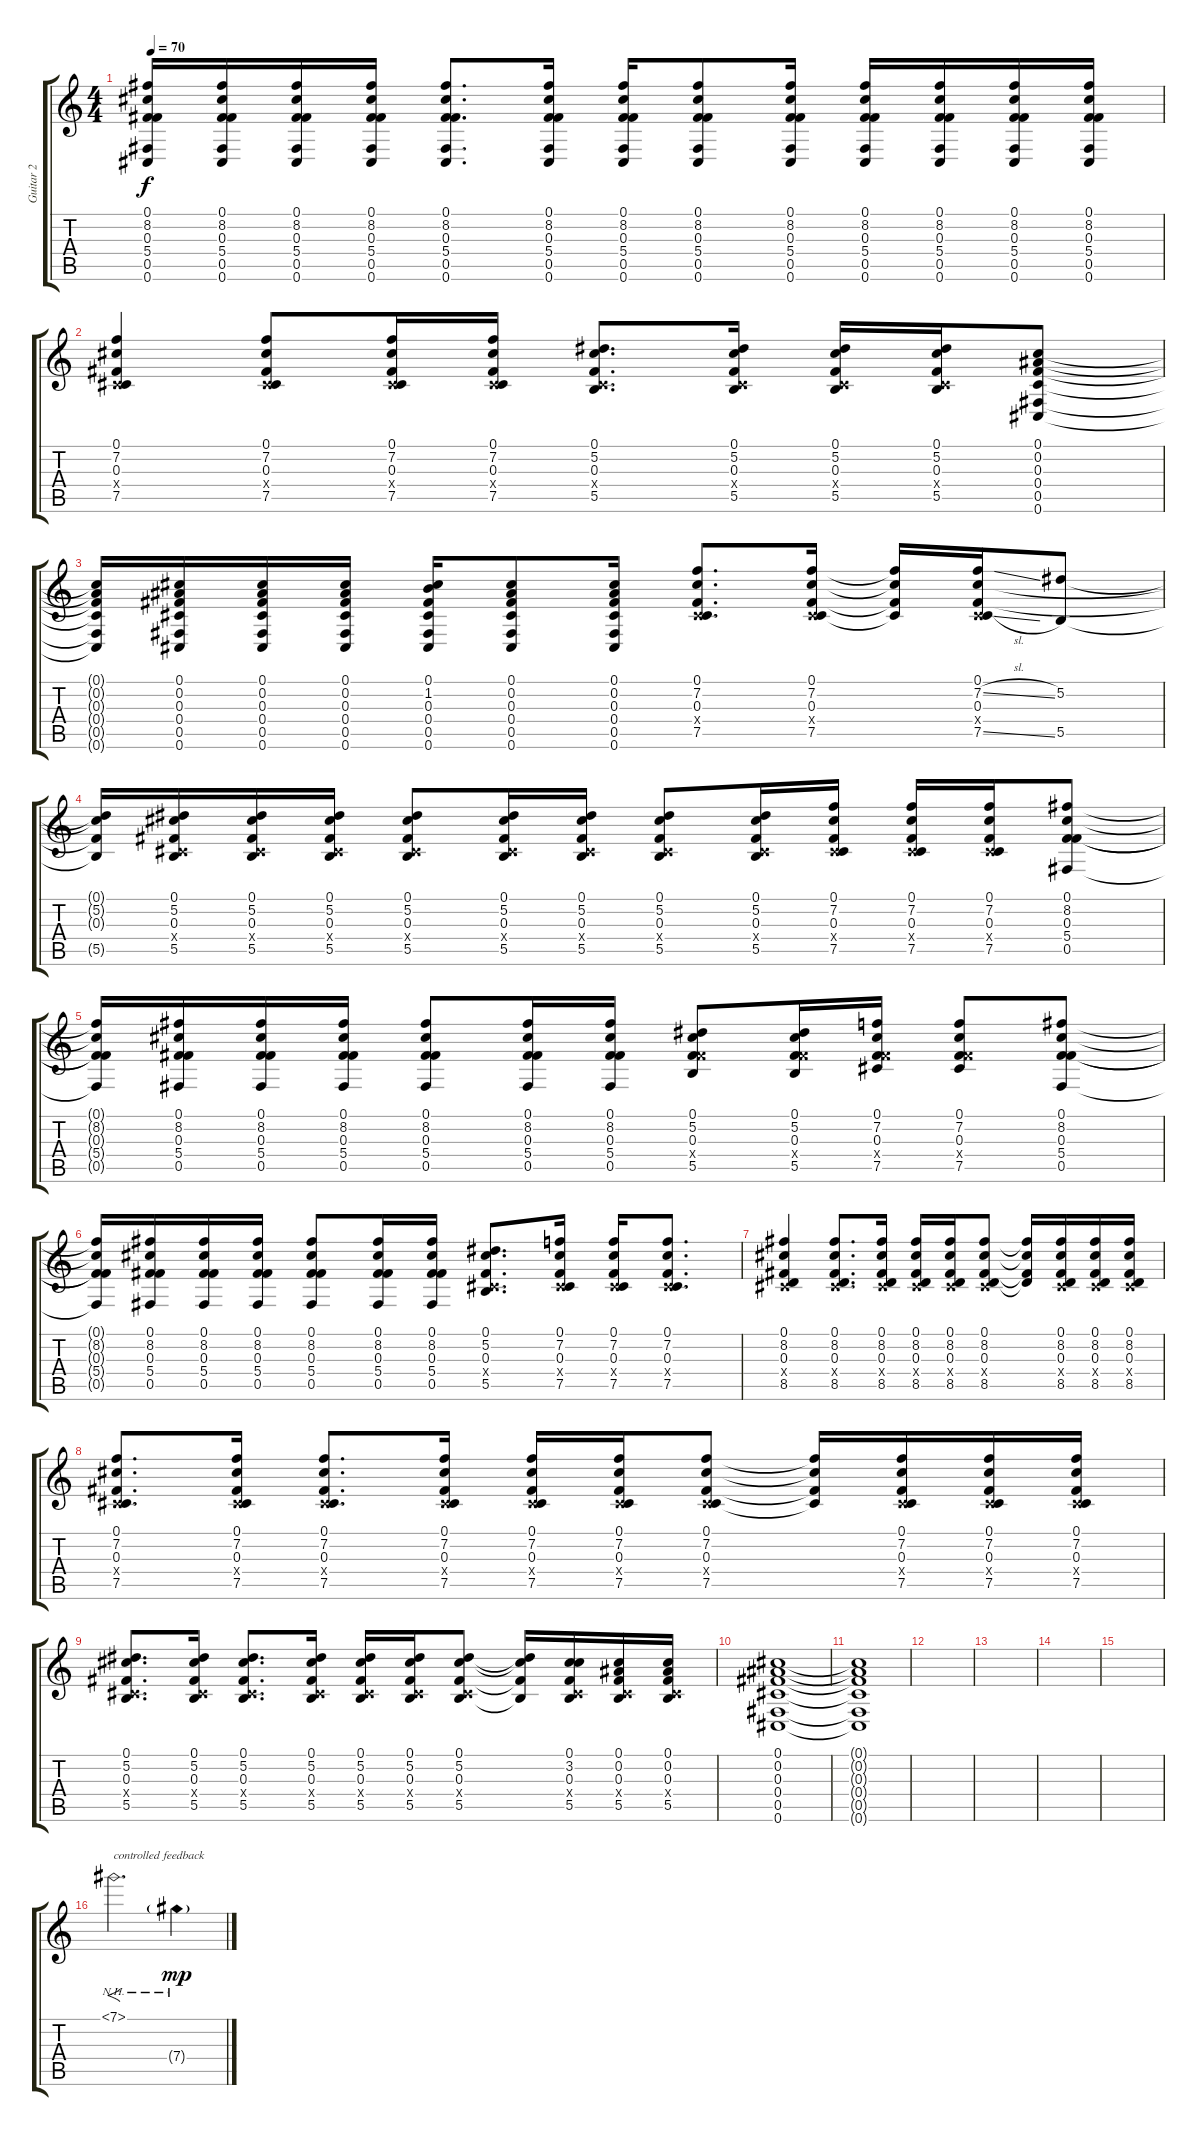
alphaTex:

\track ("Guitar 2" "Guitar 2") {instrument distortionguitar}
\staff {score tabs}
\tuning (Db4 Bb3 Gb3 Db3 Gb2 Db2) {hide}
\ts (4 4)
\tempo 70
\clef g2
\ks c
(0.1{t} 8.2{t} 0.3{t} 5.4{t} 0.5{t} 0.6{t}).16{dy f} (0.1 8.2 0.3 5.4 0.5 0.6).16 (0.1 8.2 0.3 5.4 0.5 0.6).16 (0.1 8.2 0.3 5.4 0.5 0.6).16 (0.1 8.2 0.3 5.4 0.5 0.6).8{d} (0.1 8.2 0.3 5.4 0.5 0.6).16 (0.1 8.2 0.3 5.4 0.5 0.6).16 (0.1 8.2 0.3 5.4 0.5 0.6).8 (0.1 8.2 0.3 5.4 0.5 0.6).16 (0.1 8.2 0.3 5.4 0.5 0.6).16 (0.1 8.2 0.3 5.4 0.5 0.6).16 (0.1 8.2 0.3 5.4 0.5 0.6).16 (0.1 8.2 0.3 5.4 0.5 0.6).16 |
(0.1 7.2 0.3 0.4{x} 7.5).4 (0.1 7.2 0.3 0.4{x} 7.5).8 (0.1 7.2 0.3 0.4{x} 7.5).16 (0.1 7.2 0.3 0.4{x} 7.5).16 (0.1 5.2 0.3 0.4{x} 5.5).8{d} (0.1 5.2 0.3 0.4{x} 5.5).16 (0.1 5.2 0.3 0.4{x} 5.5).16 (0.1 5.2 0.3 0.4{x} 5.5).16 (0.1 0.2 0.3 0.4 0.5 0.6).8 |
(0.1{t} 0.2{t} 0.3{t} 0.4{t} 0.5{t} 0.6{t}).16 (0.1 0.2 0.3 0.4 0.5 0.6).16 (0.1 0.2 0.3 0.4 0.5 0.6).16 (0.1 0.2 0.3 0.4 0.5 0.6).16 (0.1 1.2 0.3 0.4 0.5 0.6).16 (0.1 0.2 0.3 0.4 0.5 0.6).8 (0.1 0.2 0.3 0.4 0.5 0.6).16 (0.1 7.2 0.3 0.4{x} 7.5).8{d} (0.1 7.2 0.3 0.4{x} 7.5).16 (0.1{t} 7.2{t} 0.3{t} 7.5{t}).16 (0.1 7.2{sl} 0.3 0.4{x} 7.5{sl}).16 (5.2 5.5).8 |
(0.1{t} 5.2{t} 0.3{t} 5.5{t}).16 (0.1 5.2 0.3 0.4{x} 5.5).16 (0.1 5.2 0.3 0.4{x} 5.5).16 (0.1 5.2 0.3 0.4{x} 5.5).16 (0.1 5.2 0.3 0.4{x} 5.5).8 (0.1 5.2 0.3 0.4{x} 5.5).16 (0.1 5.2 0.3 0.4{x} 5.5).16 (0.1 5.2 0.3 0.4{x} 5.5).8 (0.1 5.2 0.3 0.4{x} 5.5).16 (0.1 7.2 0.3 0.4{x} 7.5).16 (0.1 7.2 0.3 0.4{x} 7.5).16 (0.1 7.2 0.3 0.4{x} 7.5).16 (0.1 8.2 0.3 5.4 0.5).8 |
(0.1{t} 8.2{t} 0.3{t} 5.4{t} 0.5{t}).16 (0.1 8.2 0.3 5.4 0.5).16 (0.1 8.2 0.3 5.4 0.5).16 (0.1 8.2 0.3 5.4 0.5).16 (0.1 8.2 0.3 5.4 0.5).8 (0.1 8.2 0.3 5.4 0.5).16 (0.1 8.2 0.3 5.4 0.5).16 (0.1 5.2 0.3 5.4{x} 5.5).8 (0.1 5.2 0.3 5.4{x} 5.5).16 (0.1 7.2 0.3 5.4{x} 7.5).16 (0.1 7.2 0.3 5.4{x} 7.5).8 (0.1 8.2 0.3 5.4 0.5).8 |
(0.1{t} 8.2{t} 0.3{t} 5.4{t} 0.5{t}).16 (0.1 8.2 0.3 5.4 0.5).16 (0.1 8.2 0.3 5.4 0.5).16 (0.1 8.2 0.3 5.4 0.5).16 (0.1 8.2 0.3 5.4 0.5).8 (0.1 8.2 0.3 5.4 0.5).16 (0.1 8.2 0.3 5.4 0.5).16 (0.1 5.2 0.3 0.4{x} 5.5).8{d} (0.1 7.2 0.3 0.4{x} 7.5).16 (0.1 7.2 0.3 0.4{x} 7.5).16 (0.1 7.2 0.3 0.4{x} 7.5).8{d} |
(0.1 8.2 0.3 0.4{x} 8.5).4 (0.1 8.2 0.3 0.4{x} 8.5).8{d} (0.1 8.2 0.3 0.4{x} 8.5).16 (0.1 8.2 0.3 0.4{x} 8.5).16 (0.1 8.2 0.3 0.4{x} 8.5).16 (0.1 8.2 0.3 0.4{x} 8.5).8 (0.1{t} 8.2{t} 0.3{t} 8.5{t}).16 (0.1 8.2 0.3 0.4{x} 8.5).16 (0.1 8.2 0.3 0.4{x} 8.5).16 (0.1 8.2 0.3 0.4{x} 8.5).16 |
(0.1 7.2 0.3 0.4{x} 7.5).8{d} (0.1 7.2 0.3 0.4{x} 7.5).16 (0.1 7.2 0.3 0.4{x} 7.5).8{d} (0.1 7.2 0.3 0.4{x} 7.5).16 (0.1 7.2 0.3 0.4{x} 7.5).16 (0.1 7.2 0.3 0.4{x} 7.5).16 (0.1 7.2 0.3 0.4{x} 7.5).8 (0.1{t} 7.2{t} 0.3{t} 7.5{t}).16 (0.1 7.2 0.3 0.4{x} 7.5).16 (0.1 7.2 0.3 0.4{x} 7.5).16 (0.1 7.2 0.3 0.4{x} 7.5).16 |
(0.1 5.2 0.3 0.4{x} 5.5).8{d} (0.1 5.2 0.3 0.4{x} 5.5).16 (0.1 5.2 0.3 0.4{x} 5.5).8{d} (0.1 5.2 0.3 0.4{x} 5.5).16 (0.1 5.2 0.3 0.4{x} 5.5).16 (0.1 5.2 0.3 0.4{x} 5.5).16 (0.1 5.2 0.3 0.4{x} 5.5).8 (0.1{t} 5.2{t} 0.3{t} 5.5{t}).16 (0.1 3.2 0.3 0.4{x} 5.5).16 (0.1 0.2 0.3 0.4{x} 5.5).16 (0.1 0.2 0.3 0.4{x} 5.5).16 |
(0.1 0.2 0.3 0.4 0.5 0.6).1{volume 0} |
(0.1{t} 0.2{t} 0.3{t} 0.4{t} 0.5{t} 0.6{t}).1 |
|
|
|
|
7.1{nh}.2{f d txt "controlled feedback"} 7.4{nh g}.4{dy mp}
